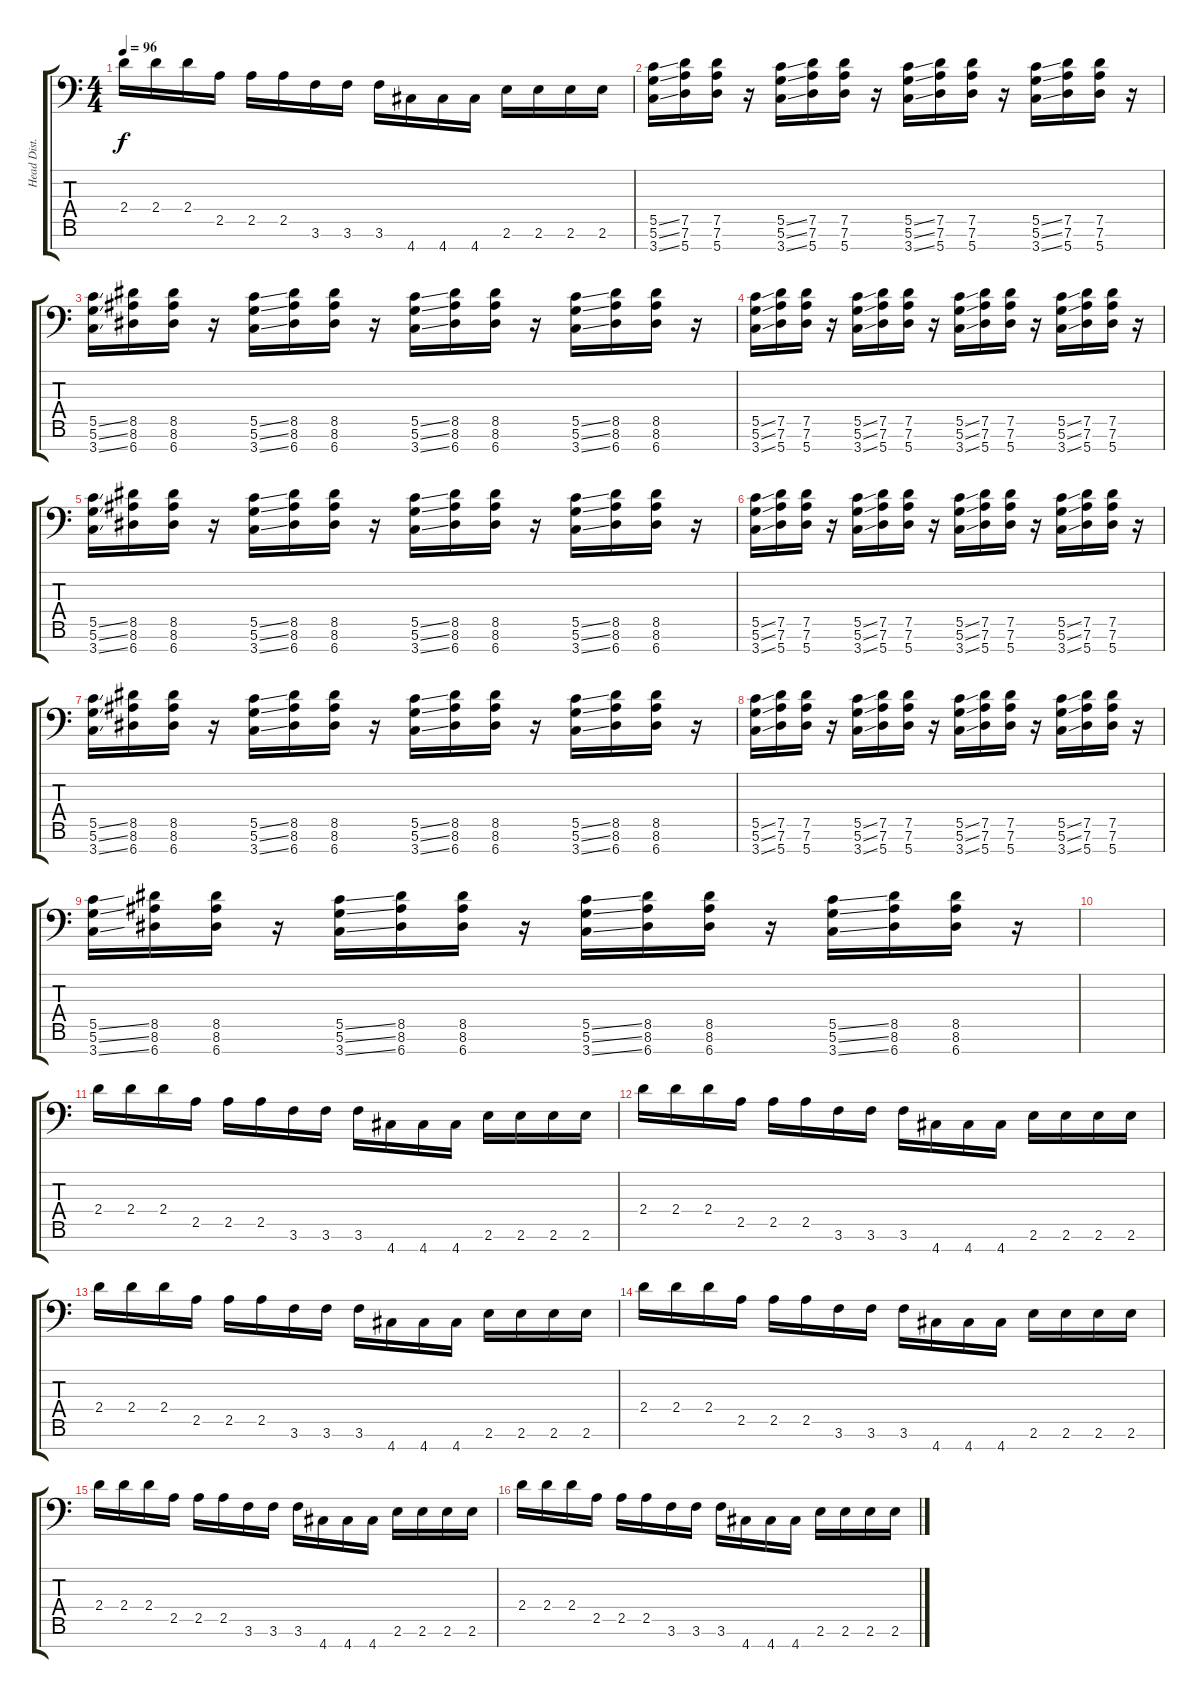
\track ("Head Dist." "Head Dist.") {instrument distortionguitar}
\staff {score tabs}
\tuning (D4 A3 F3 C3 G2 D2 A1) {hide}
\ts (4 4)
\tempo 96
\clef f4
\ks c
2.4.16{dy f} 2.4.16 2.4.16 2.5.16 2.5.16 2.5.16 3.6.16 3.6.16 3.6.16 4.7.16 4.7.16 4.7.16 2.6.16 2.6.16 2.6.16 2.6.16 |
(5.5{ss} 5.6{ss} 3.7{ss}).16 (7.5 7.6 5.7).16 (7.5 7.6 5.7).16 r.16 (5.5{ss} 5.6{ss} 3.7{ss}).16 (7.5 7.6 5.7).16 (7.5 7.6 5.7).16 r.16 (5.5{ss} 5.6{ss} 3.7{ss}).16 (7.5 7.6 5.7).16 (7.5 7.6 5.7).16 r.16 (5.5{ss} 5.6{ss} 3.7{ss}).16 (7.5 7.6 5.7).16 (7.5 7.6 5.7).16 r.16 |
(5.5{ss} 5.6{ss} 3.7{ss}).16 (8.5 8.6 6.7).16 (8.5 8.6 6.7).16 r.16 (5.5{ss} 5.6{ss} 3.7{ss}).16 (8.5 8.6 6.7).16 (8.5 8.6 6.7).16 r.16 (5.5{ss} 5.6{ss} 3.7{ss}).16 (8.5 8.6 6.7).16 (8.5 8.6 6.7).16 r.16 (5.5{ss} 5.6{ss} 3.7{ss}).16 (8.5 8.6 6.7).16 (8.5 8.6 6.7).16 r.16 |
(5.5{ss} 5.6{ss} 3.7{ss}).16 (7.5 7.6 5.7).16 (7.5 7.6 5.7).16 r.16 (5.5{ss} 5.6{ss} 3.7{ss}).16 (7.5 7.6 5.7).16 (7.5 7.6 5.7).16 r.16 (5.5{ss} 5.6{ss} 3.7{ss}).16 (7.5 7.6 5.7).16 (7.5 7.6 5.7).16 r.16 (5.5{ss} 5.6{ss} 3.7{ss}).16 (7.5 7.6 5.7).16 (7.5 7.6 5.7).16 r.16 |
(5.5{ss} 5.6{ss} 3.7{ss}).16 (8.5 8.6 6.7).16 (8.5 8.6 6.7).16 r.16 (5.5{ss} 5.6{ss} 3.7{ss}).16 (8.5 8.6 6.7).16 (8.5 8.6 6.7).16 r.16 (5.5{ss} 5.6{ss} 3.7{ss}).16 (8.5 8.6 6.7).16 (8.5 8.6 6.7).16 r.16 (5.5{ss} 5.6{ss} 3.7{ss}).16 (8.5 8.6 6.7).16 (8.5 8.6 6.7).16 r.16 |
(5.5{ss} 5.6{ss} 3.7{ss}).16 (7.5 7.6 5.7).16 (7.5 7.6 5.7).16 r.16 (5.5{ss} 5.6{ss} 3.7{ss}).16 (7.5 7.6 5.7).16 (7.5 7.6 5.7).16 r.16 (5.5{ss} 5.6{ss} 3.7{ss}).16 (7.5 7.6 5.7).16 (7.5 7.6 5.7).16 r.16 (5.5{ss} 5.6{ss} 3.7{ss}).16 (7.5 7.6 5.7).16 (7.5 7.6 5.7).16 r.16 |
(5.5{ss} 5.6{ss} 3.7{ss}).16 (8.5 8.6 6.7).16 (8.5 8.6 6.7).16 r.16 (5.5{ss} 5.6{ss} 3.7{ss}).16 (8.5 8.6 6.7).16 (8.5 8.6 6.7).16 r.16 (5.5{ss} 5.6{ss} 3.7{ss}).16 (8.5 8.6 6.7).16 (8.5 8.6 6.7).16 r.16 (5.5{ss} 5.6{ss} 3.7{ss}).16 (8.5 8.6 6.7).16 (8.5 8.6 6.7).16 r.16 |
(5.5{ss} 5.6{ss} 3.7{ss}).16 (7.5 7.6 5.7).16 (7.5 7.6 5.7).16 r.16 (5.5{ss} 5.6{ss} 3.7{ss}).16 (7.5 7.6 5.7).16 (7.5 7.6 5.7).16 r.16 (5.5{ss} 5.6{ss} 3.7{ss}).16 (7.5 7.6 5.7).16 (7.5 7.6 5.7).16 r.16 (5.5{ss} 5.6{ss} 3.7{ss}).16 (7.5 7.6 5.7).16 (7.5 7.6 5.7).16 r.16 |
(5.5{ss} 5.6{ss} 3.7{ss}).16 (8.5 8.6 6.7).16 (8.5 8.6 6.7).16 r.16 (5.5{ss} 5.6{ss} 3.7{ss}).16 (8.5 8.6 6.7).16 (8.5 8.6 6.7).16 r.16 (5.5{ss} 5.6{ss} 3.7{ss}).16 (8.5 8.6 6.7).16 (8.5 8.6 6.7).16 r.16 (5.5{ss} 5.6{ss} 3.7{ss}).16 (8.5 8.6 6.7).16 (8.5 8.6 6.7).16 r.16 |
|
2.4.16 2.4.16 2.4.16 2.5.16 2.5.16 2.5.16 3.6.16 3.6.16 3.6.16 4.7.16 4.7.16 4.7.16 2.6.16 2.6.16 2.6.16 2.6.16 |
2.4.16 2.4.16 2.4.16 2.5.16 2.5.16 2.5.16 3.6.16 3.6.16 3.6.16 4.7.16 4.7.16 4.7.16 2.6.16 2.6.16 2.6.16 2.6.16 |
2.4.16 2.4.16 2.4.16 2.5.16 2.5.16 2.5.16 3.6.16 3.6.16 3.6.16 4.7.16 4.7.16 4.7.16 2.6.16 2.6.16 2.6.16 2.6.16 |
2.4.16 2.4.16 2.4.16 2.5.16 2.5.16 2.5.16 3.6.16 3.6.16 3.6.16 4.7.16 4.7.16 4.7.16 2.6.16 2.6.16 2.6.16 2.6.16 |
2.4.16 2.4.16 2.4.16 2.5.16 2.5.16 2.5.16 3.6.16 3.6.16 3.6.16 4.7.16 4.7.16 4.7.16 2.6.16 2.6.16 2.6.16 2.6.16 |
2.4.16 2.4.16 2.4.16 2.5.16 2.5.16 2.5.16 3.6.16 3.6.16 3.6.16 4.7.16 4.7.16 4.7.16 2.6.16 2.6.16 2.6.16 2.6.16
